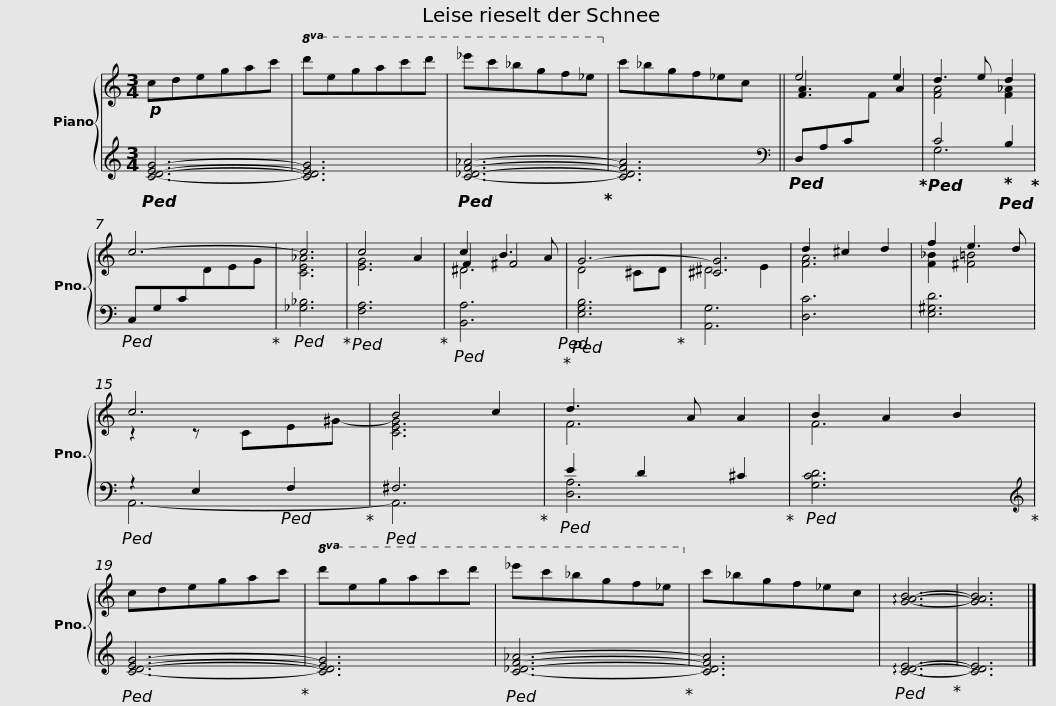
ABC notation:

X:1
%%score { ( 1 3 5 ) | ( 2 4 ) }
L:1/8
M:3/4
I:linebreak $
K:C
V:1 treble
V:3 treble
V:5 treble
V:2 treble
V:4 treble
V:1
!p! cdegac' |!8va(! d'e'g'a'c''d'' | _e''c''_b'g'f'_e'!8va)! | c'_bgf_ec ||$ e4 e2 | %5
 d3 e d2 | c6- | c6 | c4 A2 | c2 B3 A | %10
 G6- |$ [^CG]6 | d2 ^c2 d2 | f2 e3 d | c6 | %15
 B4 c2 | d3 A A2 |$ B2 A2 B2 | cdegac' |!8va(! d'e'g'a'c''d'' | %20
 _e''c''_b'g'f'_e'!8va)! | c'_bgf_ec | !arpeggio![GAB]6- | [GAB]6 |] %24
V:2
!ped! [CDEG]6- | [CDEG]6 |!ped! [C_DF_A]6-!ped-up! | [CDFA]6 ||$[K:bass]!ped! D,A,C[I:staff -1]F[I:staff +1] x2!ped-up! | %5
!ped! C4!ped-up!!ped! B,2!ped-up! |!ped! C,G,C[I:staff -1]DEG!ped-up! |!ped![I:staff +1] [_G,_B,]6!ped-up! |!ped! [F,A,]6!ped-up! |!ped! [B,,A,]6!ped!!ped-up! | %10
!ped! [E,G,B,]6!ped-up! |$ [A,,G,]6 | [D,C]6 | [E,^G,D]6 |!ped! z2 E,2!ped! F,2!ped-up! | %15
!ped! ^F,6!ped-up! |!ped! E2 D2 ^C2!ped-up! |$!ped! [G,CD]6!ped-up! |[K:treble]!ped! [CDEG]6-!ped-up! | [CDEG]6 | %20
!ped! [C_DF_A]6-!ped-up! | [CDFA]6 |!ped! !arpeggio![CDE]6-!ped-up! | [CDE]6 |] %24
V:3
 x6 |!8va(! x6 | x6!8va)! | x6 ||$ [FA]3 x A2 | %5
 [FA]4 [F_A]2 | x6 | [CE_A]6 | [EG]6 | F2 ^F4 | %10
 D4 ^CD |$ ^D4 E2 | [FA]6 | [F_B]2 [^F=B]4 | z2 z C-E-^G- | %15
 [CEG]6 | F6 |$ F6 | x6 |!8va(! x6 | %20
 x6!8va)! | x6 | x6 | x6 |] %24
V:4
 x6 | x6 | x6 | x6 ||$[K:bass] x6 | %5
 G,6 | x6 | x6 | x6 | x2 x4 | %10
 x6 |$ x6 | x6 | x2 x4 | A,,6- | %15
 A,,6 | [D,A,]6 |$ x6 |[K:treble] x6 | x6 | %20
 x6 | x6 | x6 | x6 |] %24
V:5
 x6 |!8va(! x6 | x6!8va)! | x6 ||$ x6 | %5
 x6 | x6 | x6 | x6 | ^D6 | %10
 x6 |$ x6 | x6 | x6 | x6 | %15
 x6 | x6 |$ x6 | x6 |!8va(! x6 | %20
 x6!8va)! | x6 | x6 | x6 |] %24
